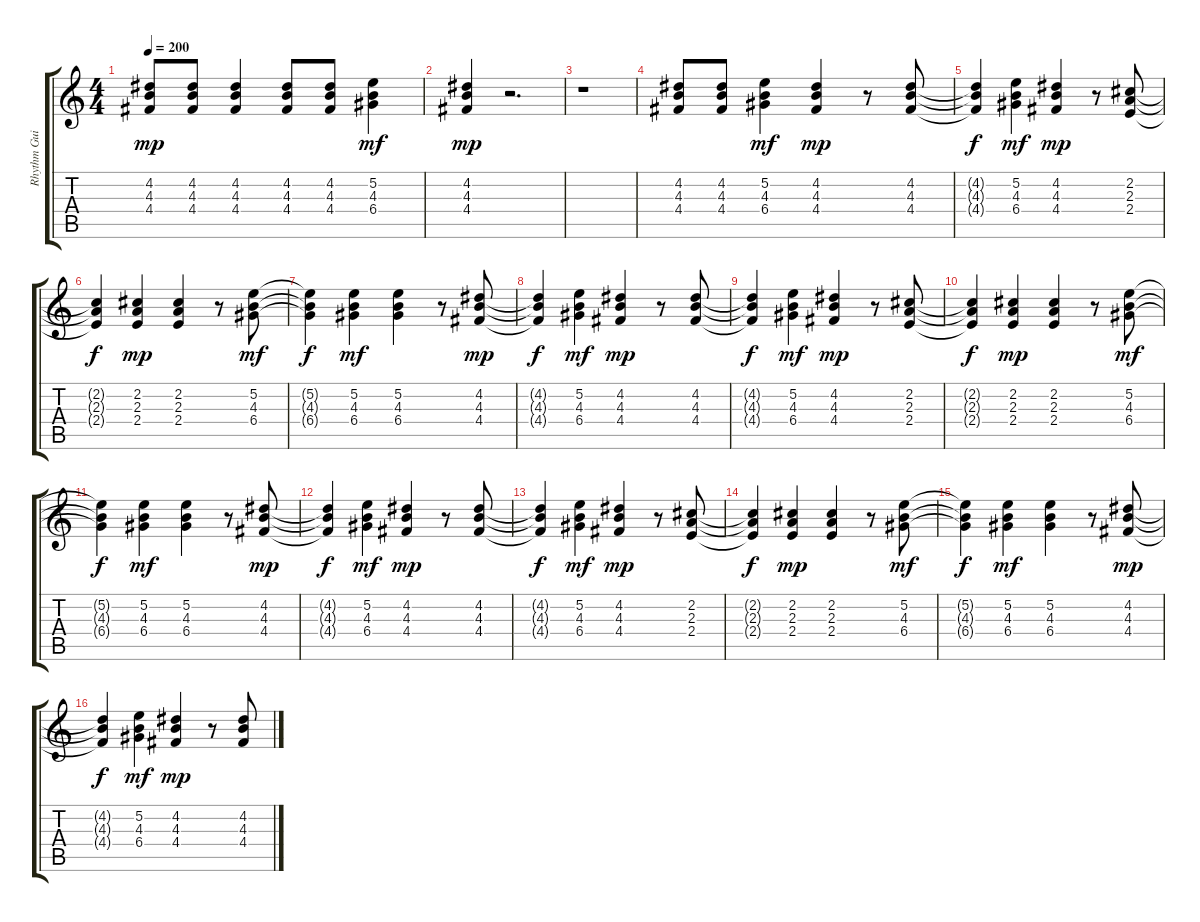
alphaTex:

\track ("Rhythm Guitar I" "Rhythm Gui") {instrument overdrivenguitar}
\staff {score tabs}
\tuning (E4 B3 G3 D3 A2 E2) {hide}
\ts (4 4)
\tempo 200
\clef g2
\ks c
(4.2 4.3 4.4).8{dy mp} (4.2 4.3 4.4).8 (4.2 4.3 4.4).4 (4.2 4.3 4.4).8 (4.2 4.3 4.4).8 (5.2 4.3 6.4).4{dy mf} |
(4.2 4.3 4.4).4{dy mp} r.2{d} |
r.1 |
(4.2 4.3 4.4).8 (4.2 4.3 4.4).8 (5.2 4.3 6.4).4{dy mf} (4.2 4.3 4.4).4{dy mp} r.8 (4.2 4.3 4.4).8 |
(4.2{t} 4.3{t} 4.4{t}).4{dy f} (5.2 4.3 6.4).4{dy mf} (4.2 4.3 4.4).4{dy mp} r.8 (2.2 2.3 2.4).8 |
(2.2{t} 2.3{t} 2.4{t}).4{dy f} (2.2 2.3 2.4).4{dy mp} (2.2 2.3 2.4).4 r.8 (5.2 4.3 6.4).8{dy mf} |
(5.2{t} 4.3{t} 6.4{t}).4{dy f} (5.2 4.3 6.4).4{dy mf} (5.2 4.3 6.4).4 r.8 (4.2 4.3 4.4).8{dy mp} |
(4.2{t} 4.3{t} 4.4{t}).4{dy f} (5.2 4.3 6.4).4{dy mf} (4.2 4.3 4.4).4{dy mp} r.8 (4.2 4.3 4.4).8 |
(4.2{t} 4.3{t} 4.4{t}).4{dy f} (5.2 4.3 6.4).4{dy mf} (4.2 4.3 4.4).4{dy mp} r.8 (2.2 2.3 2.4).8 |
(2.2{t} 2.3{t} 2.4{t}).4{dy f} (2.2 2.3 2.4).4{dy mp} (2.2 2.3 2.4).4 r.8 (5.2 4.3 6.4).8{dy mf} |
(5.2{t} 4.3{t} 6.4{t}).4{dy f} (5.2 4.3 6.4).4{dy mf} (5.2 4.3 6.4).4 r.8 (4.2 4.3 4.4).8{dy mp} |
(4.2{t} 4.3{t} 4.4{t}).4{dy f} (5.2 4.3 6.4).4{dy mf} (4.2 4.3 4.4).4{dy mp} r.8 (4.2 4.3 4.4).8 |
(4.2{t} 4.3{t} 4.4{t}).4{dy f} (5.2 4.3 6.4).4{dy mf} (4.2 4.3 4.4).4{dy mp} r.8 (2.2 2.3 2.4).8 |
(2.2{t} 2.3{t} 2.4{t}).4{dy f} (2.2 2.3 2.4).4{dy mp} (2.2 2.3 2.4).4 r.8 (5.2 4.3 6.4).8{dy mf} |
(5.2{t} 4.3{t} 6.4{t}).4{dy f} (5.2 4.3 6.4).4{dy mf} (5.2 4.3 6.4).4 r.8 (4.2 4.3 4.4).8{dy mp} |
(4.2{t} 4.3{t} 4.4{t}).4{dy f} (5.2 4.3 6.4).4{dy mf} (4.2 4.3 4.4).4{dy mp} r.8 (4.2 4.3 4.4).8
